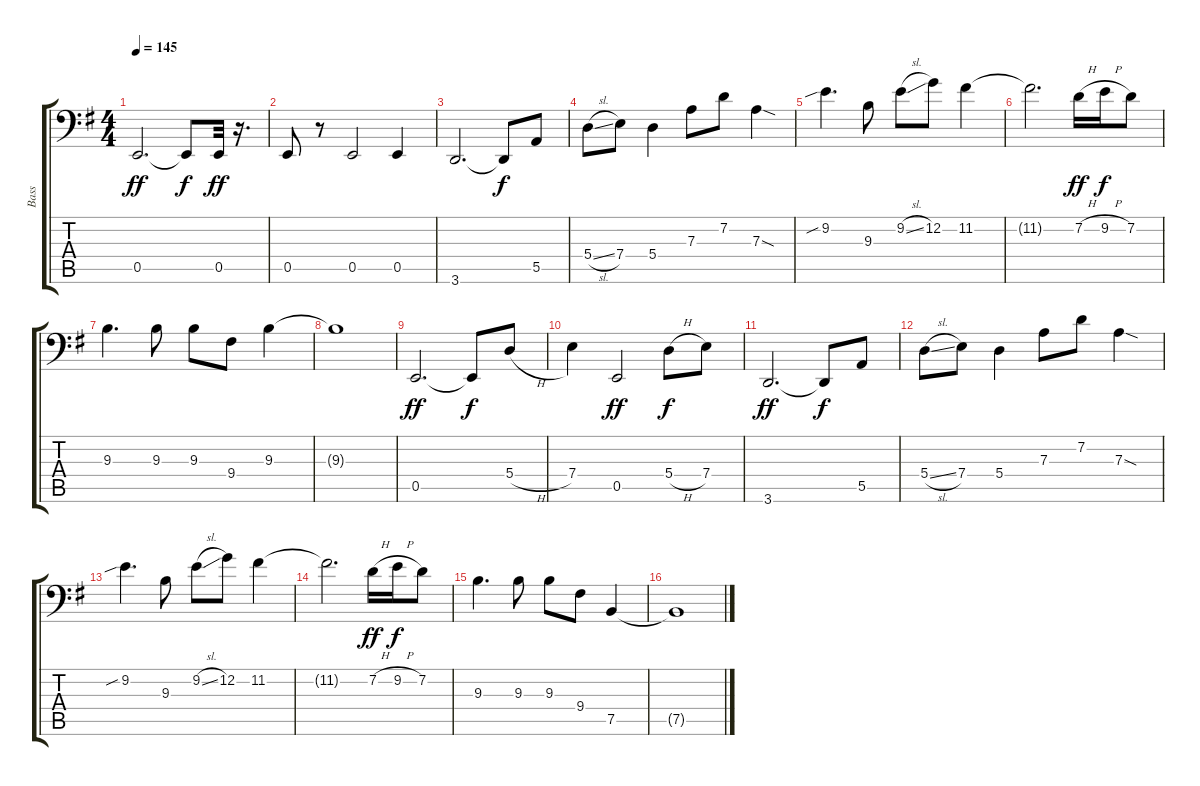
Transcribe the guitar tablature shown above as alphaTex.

\track ("Bass" "Bass") {instrument electricbassfinger}
\staff {score tabs}
\tuning (C3 G2 D2 A1 E1 B0) {hide}
\ts (4 4)
\tempo 145
\clef f4
\ks g
0.5.2{d dy ff} 0.5{t}.8{dy f} 0.5.32{dy ff} r.16{d} |
0.5.8 r.8 0.5.2 0.5.4 |
3.6.2{d} 3.6{t}.8{dy f} 5.5.8 |
5.4{sl}.8 7.4.8 5.4.4 7.3.8 7.2.8 7.3{sod}.4 |
9.2{sib}.4{d} 9.3.8 9.2{sl}.8 12.2.8 11.2.4 |
11.2{t}.2{d} 7.2{h}.16{dy ff} 9.2{h}.16{dy f} 7.2.8 |
9.3.4{d} 9.3.8 9.3.8 9.4.8 9.3.4 |
9.3{t}.1 |
0.5.2{d dy ff} 0.5{t}.8{dy f} 5.4{h}.8 |
7.4.4 0.5.2{dy ff} 5.4{h}.8{dy f} 7.4.8 |
3.6.2{d dy ff} 3.6{t}.8{dy f} 5.5.8 |
5.4{sl}.8 7.4.8 5.4.4 7.3.8 7.2.8 7.3{sod}.4 |
9.2{sib}.4{d} 9.3.8 9.2{sl}.8 12.2.8 11.2.4 |
11.2{t}.2{d} 7.2{h}.16{dy ff} 9.2{h}.16{dy f} 7.2.8 |
9.3.4{d} 9.3.8 9.3.8 9.4.8 7.5.4 |
7.5{t}.1
